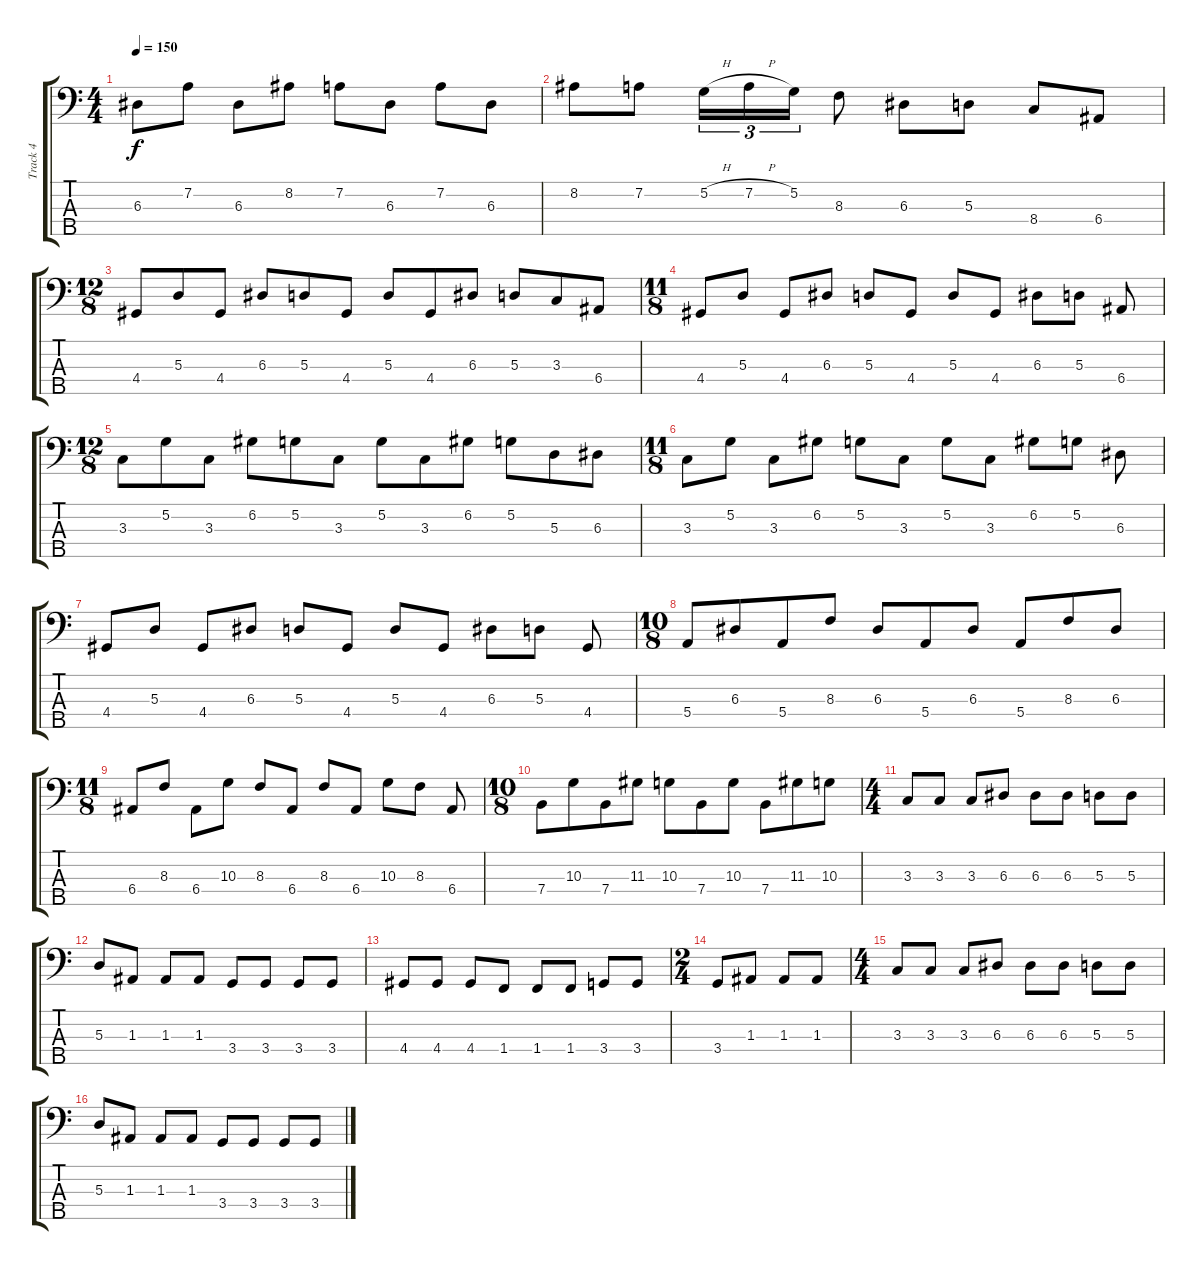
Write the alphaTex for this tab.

\track ("Track 4" "Track 4") {instrument electricbassfinger}
\staff {score tabs}
\tuning (G2 D2 A1 E1 B0) {hide}
\ts (4 4)
\tempo 150
\clef f4
\ks c
6.3.8{dy f} 7.2.8 6.3.8 8.2.8 7.2.8 6.3.8 7.2.8 6.3.8 |
8.2.8 7.2.8 5.2{h}.16{tu (3 2)} 7.2{h}.16{tu (3 2)} 5.2.16{tu (3 2)} 8.3.8 6.3.8 5.3.8 8.4.8 6.4.8 |
\ts (12 8)
4.4.8 5.3.8 4.4.8 6.3.8 5.3.8 4.4.8 5.3.8 4.4.8 6.3.8 5.3.8 3.3.8 6.4.8 |
\ts (11 8)
4.4.8 5.3.8 4.4.8 6.3.8 5.3.8 4.4.8 5.3.8 4.4.8 6.3.8 5.3.8 6.4.8 |
\ts (12 8)
3.3.8 5.2.8 3.3.8 6.2.8 5.2.8 3.3.8 5.2.8 3.3.8 6.2.8 5.2.8 5.3.8 6.3.8 |
\ts (11 8)
3.3.8 5.2.8 3.3.8 6.2.8 5.2.8 3.3.8 5.2.8 3.3.8 6.2.8 5.2.8 6.3.8 |
4.4.8 5.3.8 4.4.8 6.3.8 5.3.8 4.4.8 5.3.8 4.4.8 6.3.8 5.3.8 4.4.8 |
\ts (10 8)
5.4.8 6.3.8 5.4.8 8.3.8 6.3.8 5.4.8 6.3.8 5.4.8 8.3.8 6.3.8 |
\ts (11 8)
6.4.8 8.3.8 6.4.8 10.3.8 8.3.8 6.4.8 8.3.8 6.4.8 10.3.8 8.3.8 6.4.8 |
\ts (10 8)
7.4.8 10.3.8 7.4.8 11.3.8 10.3.8 7.4.8 10.3.8 7.4.8 11.3.8 10.3.8 |
\ts (4 4)
3.3.8 3.3.8 3.3.8 6.3.8 6.3.8 6.3.8 5.3.8 5.3.8 |
5.3.8 1.3.8 1.3.8 1.3.8 3.4.8 3.4.8 3.4.8 3.4.8 |
4.4.8 4.4.8 4.4.8 1.4.8 1.4.8 1.4.8 3.4.8 3.4.8 |
\ts (2 4)
3.4.8 1.3.8 1.3.8 1.3.8 |
\ts (4 4)
3.3.8 3.3.8 3.3.8 6.3.8 6.3.8 6.3.8 5.3.8 5.3.8 |
5.3.8 1.3.8 1.3.8 1.3.8 3.4.8 3.4.8 3.4.8 3.4.8
